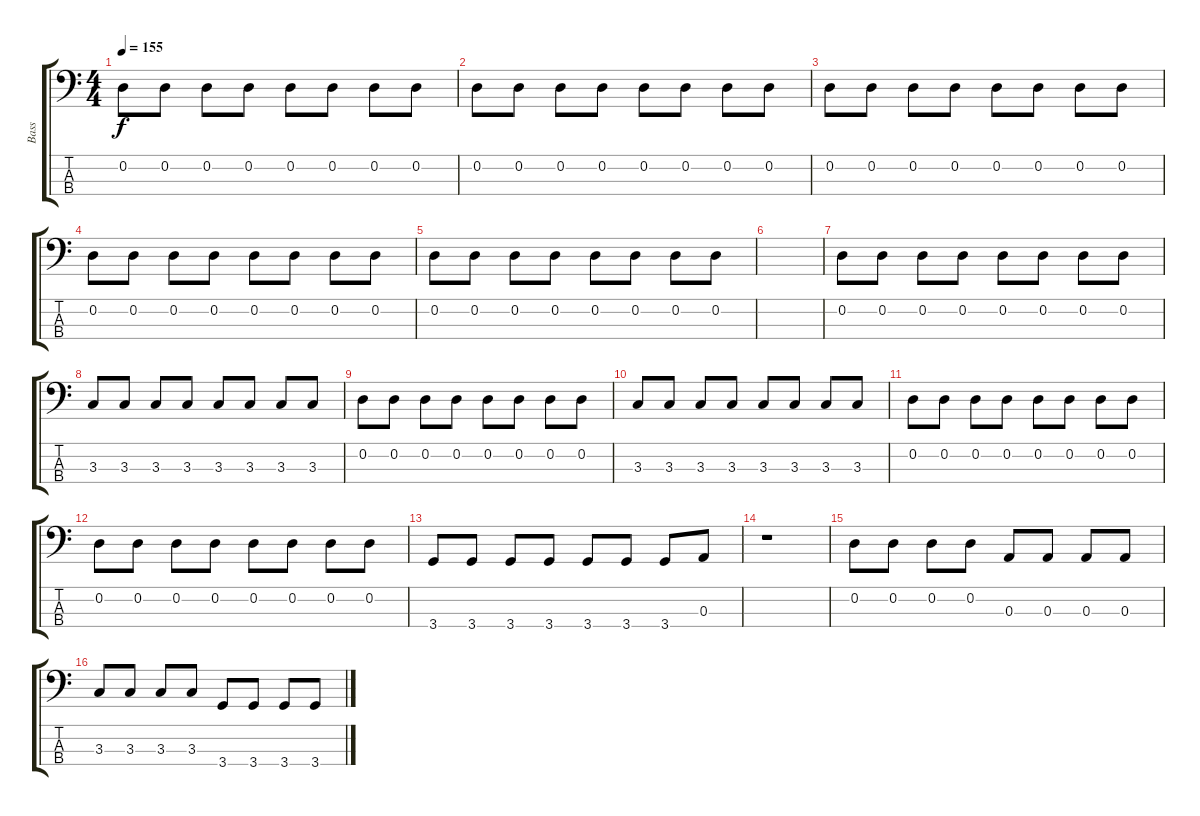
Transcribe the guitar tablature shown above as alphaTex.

\track ("Bass" "Bass") {instrument electricbasspick}
\staff {score tabs}
\tuning (G2 D2 A1 E1) {hide}
\ts (4 4)
\tempo 155
\clef f4
\ks c
0.2.8{dy f} 0.2.8 0.2.8 0.2.8 0.2.8 0.2.8 0.2.8 0.2.8 |
0.2.8 0.2.8 0.2.8 0.2.8 0.2.8 0.2.8 0.2.8 0.2.8 |
0.2.8 0.2.8 0.2.8 0.2.8 0.2.8 0.2.8 0.2.8 0.2.8 |
0.2.8 0.2.8 0.2.8 0.2.8 0.2.8 0.2.8 0.2.8 0.2.8 |
0.2.8 0.2.8 0.2.8 0.2.8 0.2.8 0.2.8 0.2.8 0.2.8 |
|
0.2.8 0.2.8 0.2.8 0.2.8 0.2.8 0.2.8 0.2.8 0.2.8 |
3.3.8 3.3.8 3.3.8 3.3.8 3.3.8 3.3.8 3.3.8 3.3.8 |
0.2.8 0.2.8 0.2.8 0.2.8 0.2.8 0.2.8 0.2.8 0.2.8 |
3.3.8 3.3.8 3.3.8 3.3.8 3.3.8 3.3.8 3.3.8 3.3.8 |
0.2.8 0.2.8 0.2.8 0.2.8 0.2.8 0.2.8 0.2.8 0.2.8 |
0.2.8 0.2.8 0.2.8 0.2.8 0.2.8 0.2.8 0.2.8 0.2.8 |
3.4.8 3.4.8 3.4.8 3.4.8 3.4.8 3.4.8 3.4.8 0.3.8 |
r.1 |
0.2.8 0.2.8 0.2.8 0.2.8 0.3.8 0.3.8 0.3.8 0.3.8 |
3.3.8 3.3.8 3.3.8 3.3.8 3.4.8 3.4.8 3.4.8 3.4.8
